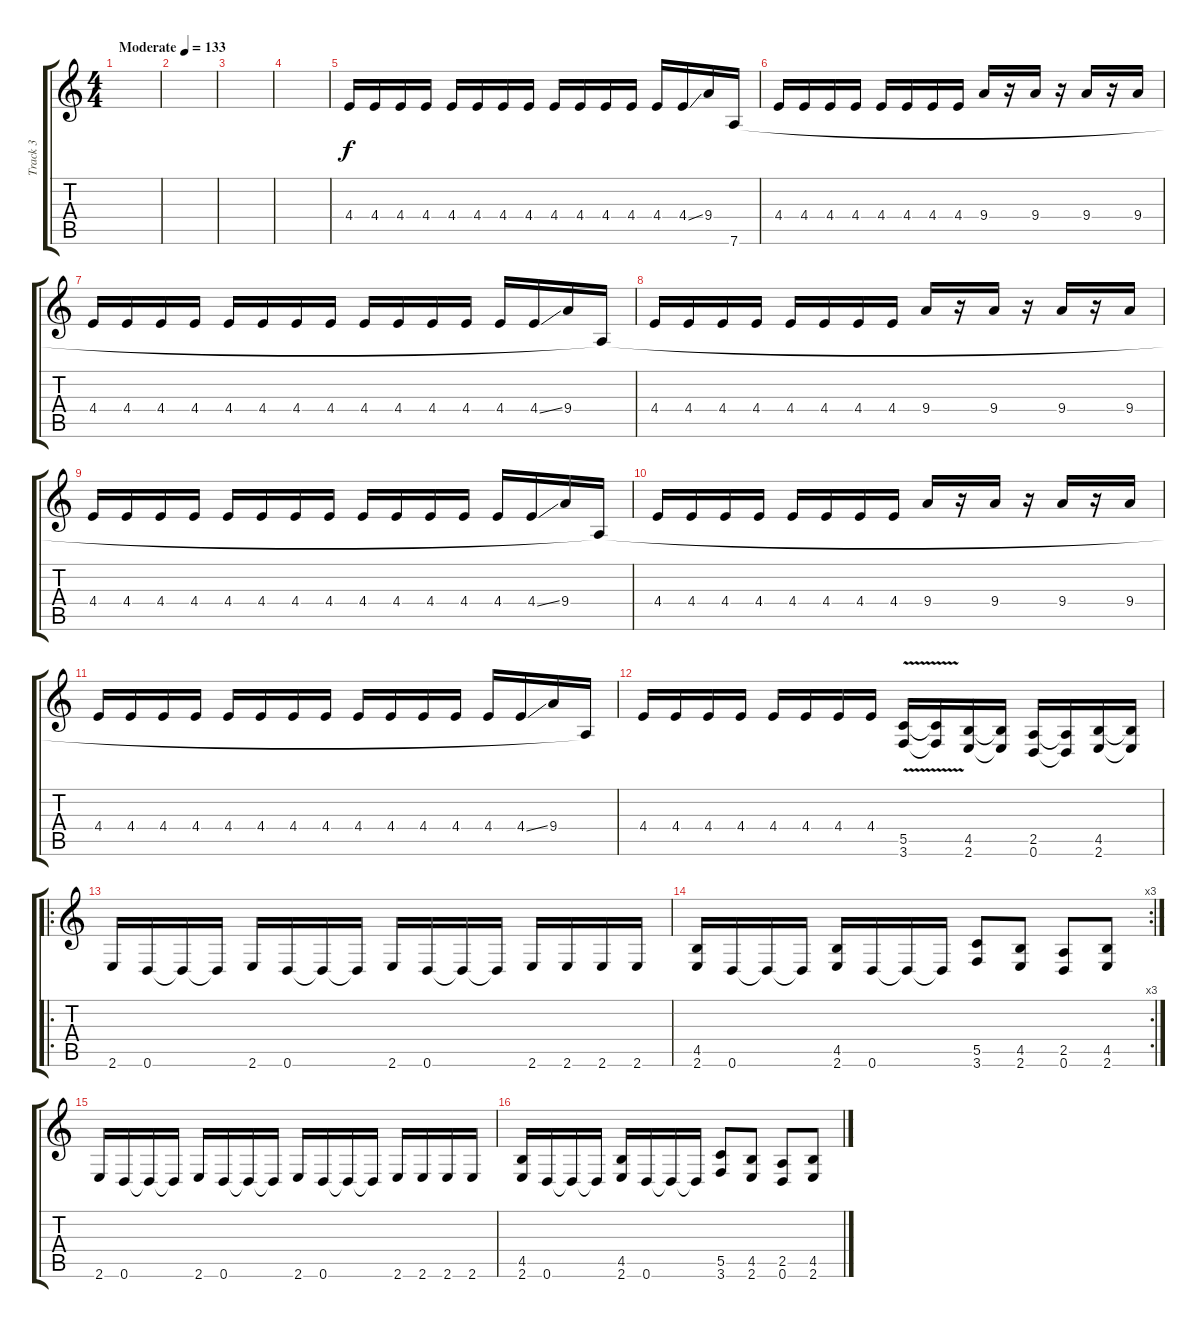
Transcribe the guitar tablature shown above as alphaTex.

\track ("Track 3" "Track 3") {instrument overdrivenguitar}
\staff {score tabs}
\tuning (D4 A3 F3 C3 G2 D2) {hide}
\ts (4 4)
\tempo (133 "Moderate")
\clef g2
\ks c
|
|
|
|
4.4.16 4.4.16 4.4.16 4.4.16 4.4.16 4.4.16 4.4.16 4.4.16 4.4.16 4.4.16 4.4.16 4.4.16 4.4.16 4.4{ss}.16 9.4.16 7.6.16 |
4.4.16 4.4.16 4.4.16 4.4.16 4.4.16 4.4.16 4.4.16 4.4.16 9.4.16 r.16 9.4.16 r.16 9.4.16 r.16 9.4.16 |
4.4.16 4.4.16 4.4.16 4.4.16 4.4.16 4.4.16 4.4.16 4.4.16 4.4.16 4.4.16 4.4.16 4.4.16 4.4.16 4.4{ss}.16 9.4.16 7.6{t}.16 |
4.4.16 4.4.16 4.4.16 4.4.16 4.4.16 4.4.16 4.4.16 4.4.16 9.4.16 r.16 9.4.16 r.16 9.4.16 r.16 9.4.16 |
4.4.16 4.4.16 4.4.16 4.4.16 4.4.16 4.4.16 4.4.16 4.4.16 4.4.16 4.4.16 4.4.16 4.4.16 4.4.16 4.4{ss}.16 9.4.16 7.6{t}.16 |
4.4.16 4.4.16 4.4.16 4.4.16 4.4.16 4.4.16 4.4.16 4.4.16 9.4.16 r.16 9.4.16 r.16 9.4.16 r.16 9.4.16 |
4.4.16 4.4.16 4.4.16 4.4.16 4.4.16 4.4.16 4.4.16 4.4.16 4.4.16 4.4.16 4.4.16 4.4.16 4.4.16 4.4{ss}.16 9.4.16 7.6{t}.16 |
4.4.16 4.4.16 4.4.16 4.4.16 4.4.16 4.4.16 4.4.16 4.4.16 (5.5{v} 3.6).16 (5.5{t} 3.6{t}).16 (4.5 2.6).16 (4.5{t} 2.6{t}).16 (2.5 0.6).16 (2.5{t} 0.6{t}).16 (4.5 2.6).16 (4.5{t} 2.6{t}).16 |
\ro
2.6.16 0.6.16 0.6{t}.16 0.6{t}.16 2.6.16 0.6.16 0.6{t}.16 0.6{t}.16 2.6.16 0.6.16 0.6{t}.16 0.6{t}.16 2.6.16 2.6.16 2.6.16 2.6.16 |
\rc 3
(4.5 2.6).16 0.6.16 0.6{t}.16 0.6{t}.16 (4.5 2.6).16 0.6.16 0.6{t}.16 0.6{t}.16 (5.5 3.6).8 (4.5 2.6).8 (2.5 0.6).8 (4.5 2.6).8 |
2.6.16 0.6.16 0.6{t}.16 0.6{t}.16 2.6.16 0.6.16 0.6{t}.16 0.6{t}.16 2.6.16 0.6.16 0.6{t}.16 0.6{t}.16 2.6.16 2.6.16 2.6.16 2.6.16 |
(4.5 2.6).16 0.6.16 0.6{t}.16 0.6{t}.16 (4.5 2.6).16 0.6.16 0.6{t}.16 0.6{t}.16 (5.5 3.6).8 (4.5 2.6).8 (2.5 0.6).8 (4.5 2.6).8
